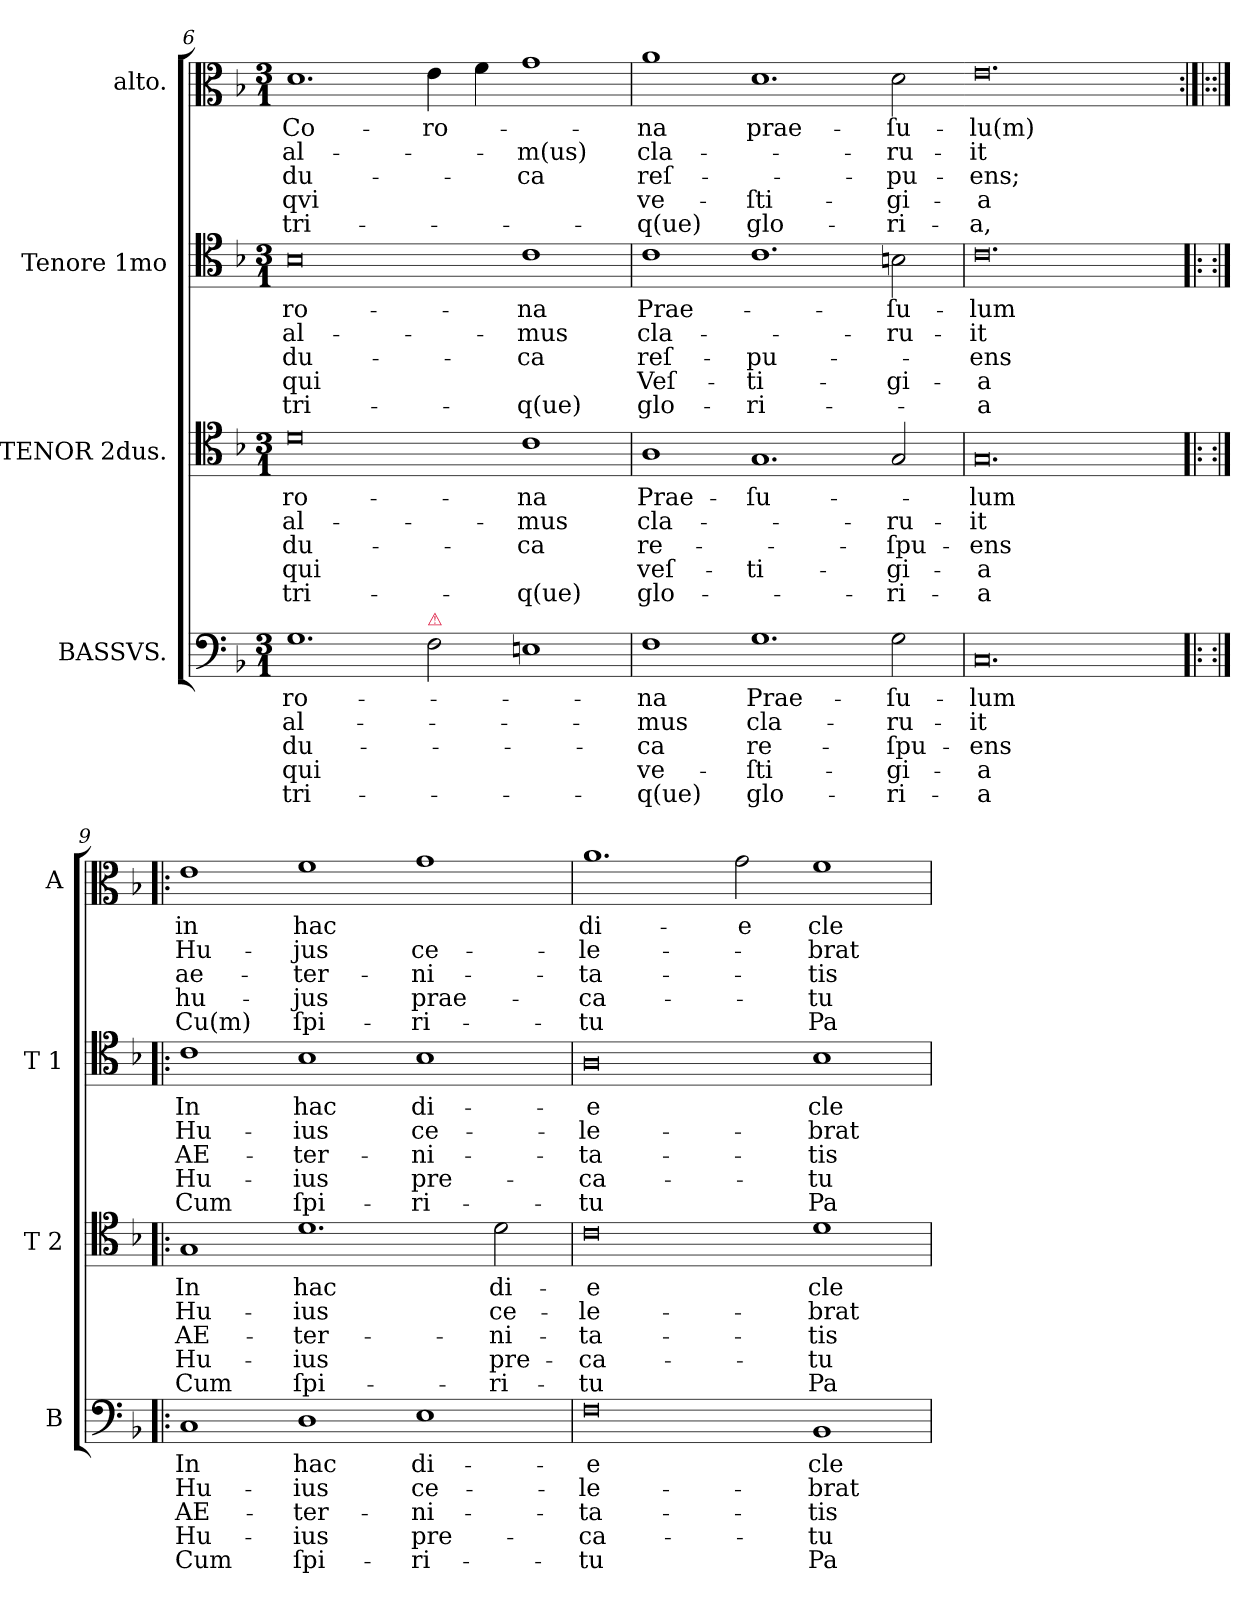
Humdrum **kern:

**kern	**text	**text	**text	**text	**text	**kern	**text	**text	**text	**text	**text	**kern	**text	**text	**text	**text	**text	**kern	**text	**text	**text	**text	**text
*part4	*part4	*part4	*part4	*part4	*part4	*part3	*part3	*part3	*part3	*part3	*part3	*part2	*part2	*part2	*part2	*part2	*part2	*part1	*part1	*part1	*part1	*part1	*part1
*staff4	*staff4	*staff4	*staff4	*staff4	*staff4	*staff3	*staff3	*staff3	*staff3	*staff3	*staff3	*staff2	*staff2	*staff2	*staff2	*staff2	*staff2	*staff1	*staff1	*staff1	*staff1	*staff1	*staff1
*I"BASSVS.	*	*	*	*	*	*I"TENOR 2dus.	*	*	*	*	*	*I"Tenore 1mo	*	*	*	*	*	*I"alto.	*	*	*	*	*
*I'B	*	*	*	*	*	*I'T 2	*	*	*	*	*	*I'T 1	*	*	*	*	*	*I'A	*	*	*	*	*
*clefF4	*	*	*	*	*	*clefC4	*	*	*	*	*	*clefC4	*	*	*	*	*	*clefC3	*	*	*	*	*
*k[b-]	*	*	*	*	*	*k[b-]	*	*	*	*	*	*k[b-]	*	*	*	*	*	*k[b-]	*	*	*	*	*
*F:	*	*	*	*	*	*F:	*	*	*	*	*	*F:	*	*	*	*	*	*F:	*	*	*	*	*
*M3/1	*	*	*	*	*	*M3/1	*	*	*	*	*	*M3/1	*	*	*	*	*	*M3/1	*	*	*	*	*
=6	=6	=6	=6	=6	=6	=6	=6	=6	=6	=6	=6	=6	=6	=6	=6	=6	=6	=6	=6	=6	=6	=6	=6
1.G\	-ro-	al-	-du-	-qui	-tri-	0d\	-ro-	al-	-du-	-qui	-tri-	0B-\	-ro-	al-	-du-	-qui	-tri-	1.d\	Co-	al-	-du-	-qvi	-tri-
!LO:TX:a:color=crimson:t=⚠	!	!	!	!	!	!	!	!	!	!	!	!	!	!	!	!	!	!	!	!	!	!	!
2F\	.	.	.	.	.	.	.	.	.	.	.	.	.	.	.	.	.	4e\	-ro-	.	.	.	.
.	.	.	.	.	.	.	.	.	.	.	.	.	.	.	.	.	.	4f\	.	.	.	.	.
1En\	.	.	.	.	.	1c\	-na	-mus	-ca	.	-q(ue)	1c\	-na	-mus	-ca	.	-q(ue)	1g\	.	-m(us)	-ca	.	.
=7	=7	=7	=7	=7	=7	=7	=7	=7	=7	=7	=7	=7	=7	=7	=7	=7	=7	=7	=7	=7	=7	=7	=7
1F\	-na	-mus	-ca	ve-	-q(ue)	1A\	Prae-	cla-	re-	veſ-	glo-	1c\	Prae-	cla-	reſ-	Veſ-	glo-	1a\	-na	cla-	reſ-	ve-	-q(ue)
1.G\	Prae-	cla-	re-	-ſti-	glo-	1.G/	-ſu-	.	.	-ti-	.	1.c\	.	.	-pu-	-ti-	-ri-	1.d\	prae-	.	.	-ſti-	glo-
2G\	-ſu-	-ru-	-ſpu-	-gi-	-ri-	2G/	.	-ru-	-ſpu-	-gi-	-ri-	2Bn\	-ſu-	-ru-	.	-gi-	.	2d\	-ſu-	-ru-	-pu-	-gi-	-ri-
=8	=8-	=8-	=8-	=8-	=8-	=8	=8-	=8-	=8-	=8-	=8-	=8	=8-	=8-	=8-	=8-	=8-	=8-	=8-	=8-	=8-	=8-	=8-
0.C/	-lum	-it	-ens	-a	-a	0.G/	-lum	-it	-ens	-a	-a	0.c\	-lum	-it	-ens	-a	-a	0.e\	-lu(m)	-it	-ens;	-a	-a,
=9!|:	=9:|!|:	=9:|!|:	=9:|!|:	=9:|!|:	=9:|!|:	=9!|:	=9:|!|:	=9:|!|:	=9:|!|:	=9:|!|:	=9:|!|:	=9!|:	=9:|!|:	=9:|!|:	=9:|!|:	=9:|!|:	=9:|!|:	=9:|!|:	=9:|!|:	=9:|!|:	=9:|!|:	=9:|!|:	=9:|!|:
1C/	In	Hu-	AE-	Hu-	Cum	1G/	In	Hu-	AE-	Hu-	Cum	1c\	In	Hu-	AE-	Hu-	Cum	1e\	in	Hu-	ae-	hu-	Cu(m)
1D\	hac	-ius	-ter-	-ius	ſpi-	1.d\	hac	-ius	-ter-	-ius	ſpi-	1B-\	hac	-ius	-ter-	-ius	ſpi-	1f\	hac	-jus	-ter-	-jus	ſpi-
1E\	di-	ce-	-ni-	pre-	-ri-	.	.	.	.	.	.	1B-\	di-	ce-	-ni-	pre-	-ri-	1g\	.	ce-	-ni-	prae-	-ri-
.	.	.	.	.	.	2d\	di-	ce-	-ni-	pre-	-ri-	.	.	.	.	.	.	.	.	.	.	.	.
=10	=10	=10	=10	=10	=10	=10	=10	=10	=10	=10	=10	=10	=10	=10	=10	=10	=10	=10	=10	=10	=10	=10	=10
0F\	-e	-le-	-ta-	-ca-	-tu	0c\	-e	-le-	-ta-	-ca-	-tu	0A\	-e	-le-	-ta-	-ca-	-tu	1.a\	di-	-le-	-ta-	-ca-	-tu
.	.	.	.	.	.	.	.	.	.	.	.	.	.	.	.	.	.	2g\	-e	.	.	.	.
1BB-/	cle-	-brat	-tis	-tu	Pa-	1d\	cle-	-brat	-tis	-tu	Pa-	1B-\	cle-	-brat	-tis	-tu	Pa-	1f\	cle-	-brat	-tis	-tu	Pa-
=	=	=	=	=	=	=	=	=	=	=	=	=	=	=	=	=	=	=	=	=	=	=	=
*-	*-	*-	*-	*-	*-	*-	*-	*-	*-	*-	*-	*-	*-	*-	*-	*-	*-	*-	*-	*-	*-	*-	*-
